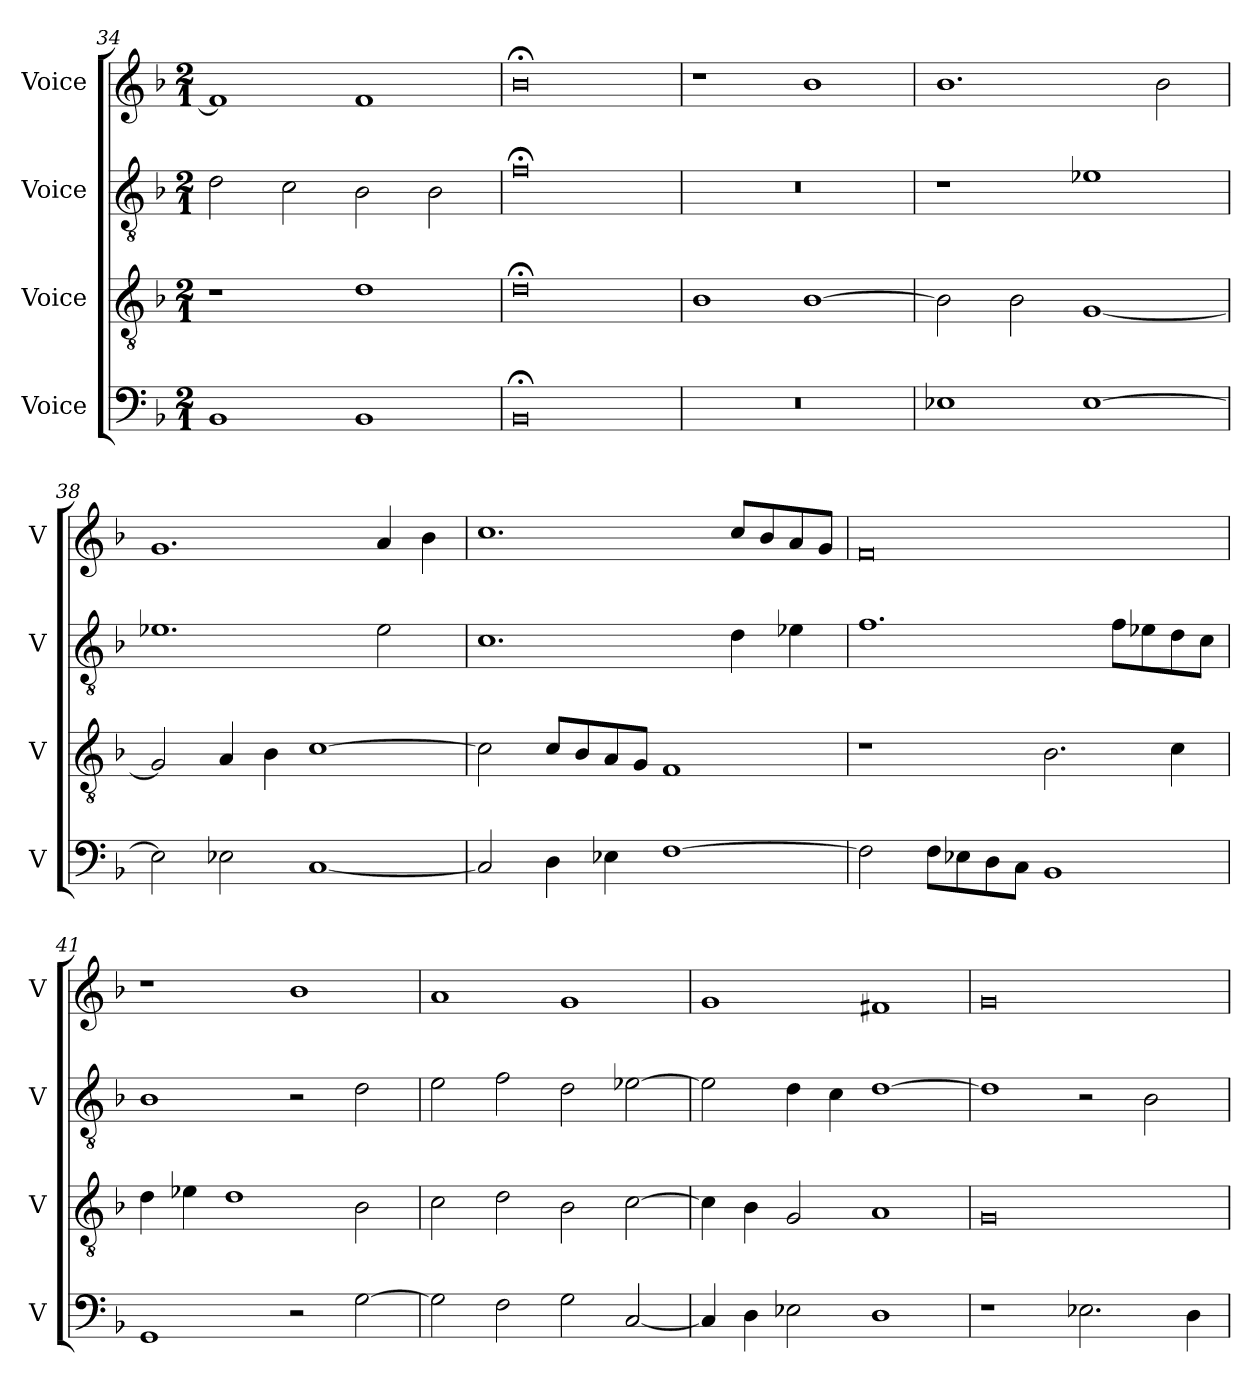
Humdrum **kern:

**kern	**kern	**kern	**kern
*part4	*part3	*part2	*part1
*staff4	*staff3	*staff2	*staff1
*I"Voice	*I"Voice	*I"Voice	*I"Voice
*I'V	*I'V	*I'V	*I'V
*clefF4	*clefGv2	*clefGv2	*clefG2
*k[b-]	*k[b-]	*k[b-]	*k[b-]
*M2/1	*M2/1	*M2/1	*M2/1
=34	=34	=34	=34
1BB-	1r	2d\	1f]
.	.	2c\	.
1BB-	1d	2B-\	1f
.	.	2B-\	.
=35	=35	=35	=35
0BB-;	0d;	0f;	0b-;
=36	=36	=36	=36
0r	1B-	0r	1r
.	[1B-	.	1b-
!!LO:LB:g=z
=37	=37	=37	=37
1E-X	2B-\]	1r	1.b-
.	2B-\	.	.
[1E-	[1G	1e-X	.
.	.	.	2b-\
=38	=38	=38	=38
2E-\]	2G/]	1.e-X	1.g
2E-X\	4A/	.	.
.	4B-\	.	.
[1C	[1c	.	.
.	.	2e-\	4a/
.	.	.	4b-\
=39	=39	=39	=39
2C/]	2c\]	1.c	1.cc
4D\	8c/L	.	.
.	8B-/	.	.
4E-X\	8A/	.	.
.	8G/J	.	.
[1F	1F	.	.
.	.	4d\	8cc/L
.	.	.	8b-/
.	.	4e-X\	8a/
.	.	.	8g/J
!!LO:LB:g=z
=40	=40	=40	=40
2F\]	1r	1.f	0f
8F\L	.	.	.
8E-X\	.	.	.
8D\	.	.	.
8C\J	.	.	.
1BB-	2.B-\	.	.
.	.	8f\L	.
.	.	8e-X\	.
.	4c\	8d\	.
.	.	8c\J	.
=41	=41	=41	=41
1GG	4d\	1B-	1r
.	4e-X\	.	.
.	1d	.	.
2r	.	2r	1b-
[2G\	2B-\	2d\	.
=42	=42	=42	=42
2G\]	2c\	2e\	1a
2F\	2d\	2f\	.
2G\	2B-\	2d\	1g
[2C/	[2c\	[2e-X\	.
!!LO:PB:g=z
=43	=43	=43	=43
4C/]	4c\]	2e-\]	1g
4D\	4B-\	.	.
2E-X\	2G/	4d\	.
.	.	4c\	.
1D	1A	[1d	1f#X
=44	=44	=44	=44
1r	0G	1d]	0g
2.E-X\	.	2r	.
.	.	2B-\	.
4D\	.	.	.
=	=	=	=
*-	*-	*-	*-
